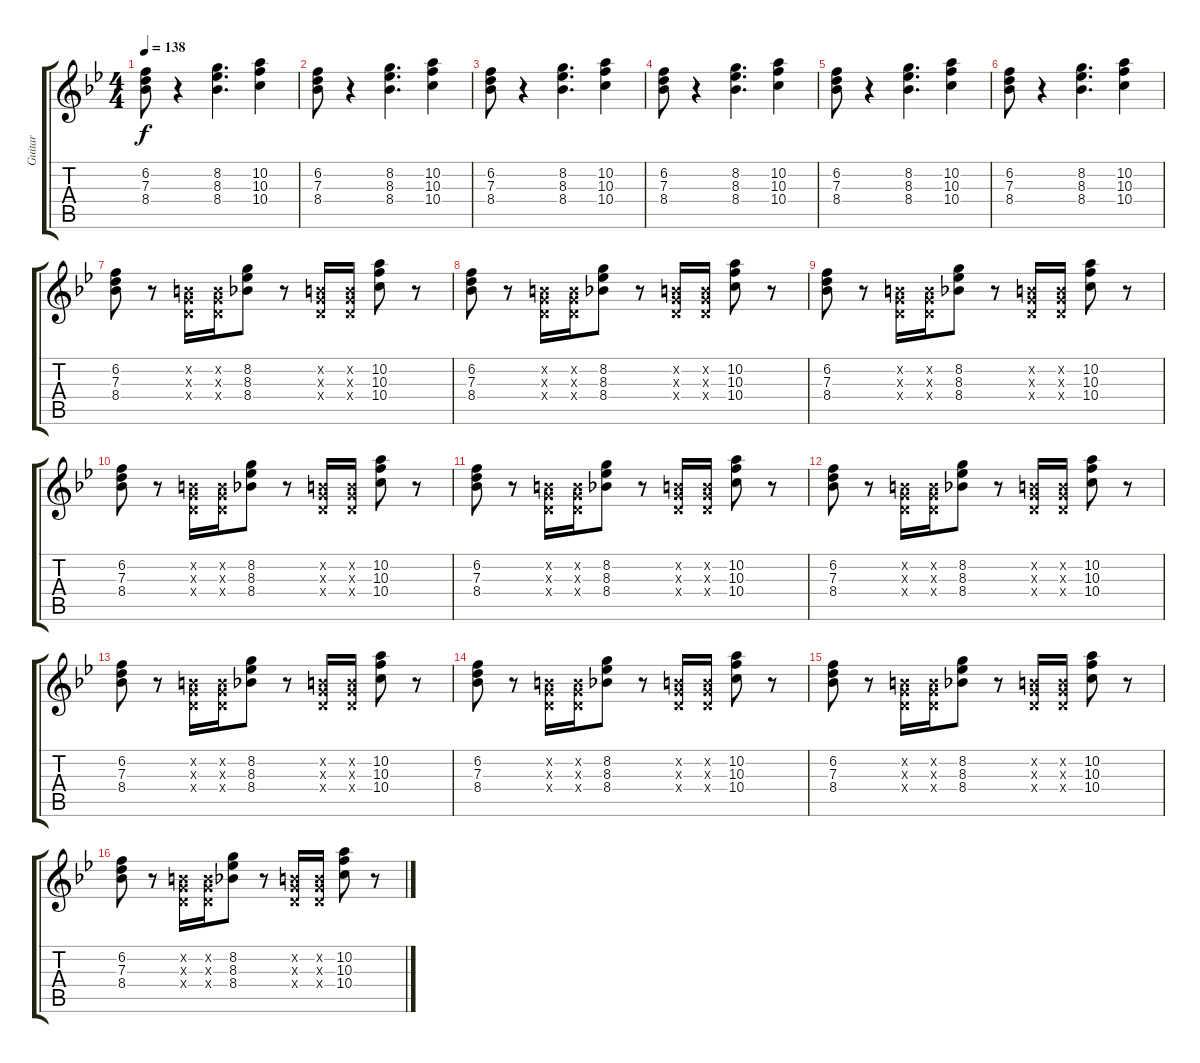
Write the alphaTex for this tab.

\track ("Guitar" "Guitar") {instrument electricguitarmuted}
\staff {score tabs}
\tuning (E4 B3 G3 D3 A2 E2) {hide}
\ts (4 4)
\tempo 138
\clef g2
\ks bb
(6.2 7.3 8.4).8{dy f instrument electricguitarclean} r.4 (8.2 8.3 8.4).4{d} (10.2 10.3 10.4).4 |
(6.2 7.3 8.4).8{instrument electricguitarclean} r.4 (8.2 8.3 8.4).4{d} (10.2 10.3 10.4).4 |
(6.2 7.3 8.4).8{instrument electricguitarclean} r.4 (8.2 8.3 8.4).4{d} (10.2 10.3 10.4).4 |
(6.2 7.3 8.4).8{instrument electricguitarclean} r.4 (8.2 8.3 8.4).4{d} (10.2 10.3 10.4).4 |
(6.2 7.3 8.4).8{instrument electricguitarclean} r.4 (8.2 8.3 8.4).4{d} (10.2 10.3 10.4).4 |
(6.2 7.3 8.4).8{instrument electricguitarclean} r.4 (8.2 8.3 8.4).4{d} (10.2 10.3 10.4).4 |
(6.2 7.3 8.4).8{instrument electricguitarmuted} r.8 (0.2{x} 0.3{x} 0.4{x}).16 (0.2{x} 0.3{x} 0.4{x}).16 (8.2 8.3 8.4).8 r.8 (0.2{x} 0.3{x} 0.4{x}).16 (0.2{x} 0.3{x} 0.4{x}).16 (10.2 10.3 10.4).8 r.8 |
(6.2 7.3 8.4).8 r.8 (0.2{x} 0.3{x} 0.4{x}).16 (0.2{x} 0.3{x} 0.4{x}).16 (8.2 8.3 8.4).8 r.8 (0.2{x} 0.3{x} 0.4{x}).16 (0.2{x} 0.3{x} 0.4{x}).16 (10.2 10.3 10.4).8 r.8 |
(6.2 7.3 8.4).8 r.8 (0.2{x} 0.3{x} 0.4{x}).16 (0.2{x} 0.3{x} 0.4{x}).16 (8.2 8.3 8.4).8 r.8 (0.2{x} 0.3{x} 0.4{x}).16 (0.2{x} 0.3{x} 0.4{x}).16 (10.2 10.3 10.4).8 r.8 |
(6.2 7.3 8.4).8 r.8 (0.2{x} 0.3{x} 0.4{x}).16 (0.2{x} 0.3{x} 0.4{x}).16 (8.2 8.3 8.4).8 r.8 (0.2{x} 0.3{x} 0.4{x}).16 (0.2{x} 0.3{x} 0.4{x}).16 (10.2 10.3 10.4).8 r.8 |
(6.2 7.3 8.4).8 r.8 (0.2{x} 0.3{x} 0.4{x}).16 (0.2{x} 0.3{x} 0.4{x}).16 (8.2 8.3 8.4).8 r.8 (0.2{x} 0.3{x} 0.4{x}).16 (0.2{x} 0.3{x} 0.4{x}).16 (10.2 10.3 10.4).8 r.8 |
(6.2 7.3 8.4).8 r.8 (0.2{x} 0.3{x} 0.4{x}).16 (0.2{x} 0.3{x} 0.4{x}).16 (8.2 8.3 8.4).8 r.8 (0.2{x} 0.3{x} 0.4{x}).16 (0.2{x} 0.3{x} 0.4{x}).16 (10.2 10.3 10.4).8 r.8 |
(6.2 7.3 8.4).8 r.8 (0.2{x} 0.3{x} 0.4{x}).16 (0.2{x} 0.3{x} 0.4{x}).16 (8.2 8.3 8.4).8 r.8 (0.2{x} 0.3{x} 0.4{x}).16 (0.2{x} 0.3{x} 0.4{x}).16 (10.2 10.3 10.4).8 r.8 |
(6.2 7.3 8.4).8 r.8 (0.2{x} 0.3{x} 0.4{x}).16 (0.2{x} 0.3{x} 0.4{x}).16 (8.2 8.3 8.4).8 r.8 (0.2{x} 0.3{x} 0.4{x}).16 (0.2{x} 0.3{x} 0.4{x}).16 (10.2 10.3 10.4).8 r.8 |
(6.2 7.3 8.4).8 r.8 (0.2{x} 0.3{x} 0.4{x}).16 (0.2{x} 0.3{x} 0.4{x}).16 (8.2 8.3 8.4).8 r.8 (0.2{x} 0.3{x} 0.4{x}).16 (0.2{x} 0.3{x} 0.4{x}).16 (10.2 10.3 10.4).8 r.8 |
(6.2 7.3 8.4).8 r.8 (0.2{x} 0.3{x} 0.4{x}).16 (0.2{x} 0.3{x} 0.4{x}).16 (8.2 8.3 8.4).8 r.8 (0.2{x} 0.3{x} 0.4{x}).16 (0.2{x} 0.3{x} 0.4{x}).16 (10.2 10.3 10.4).8 r.8
